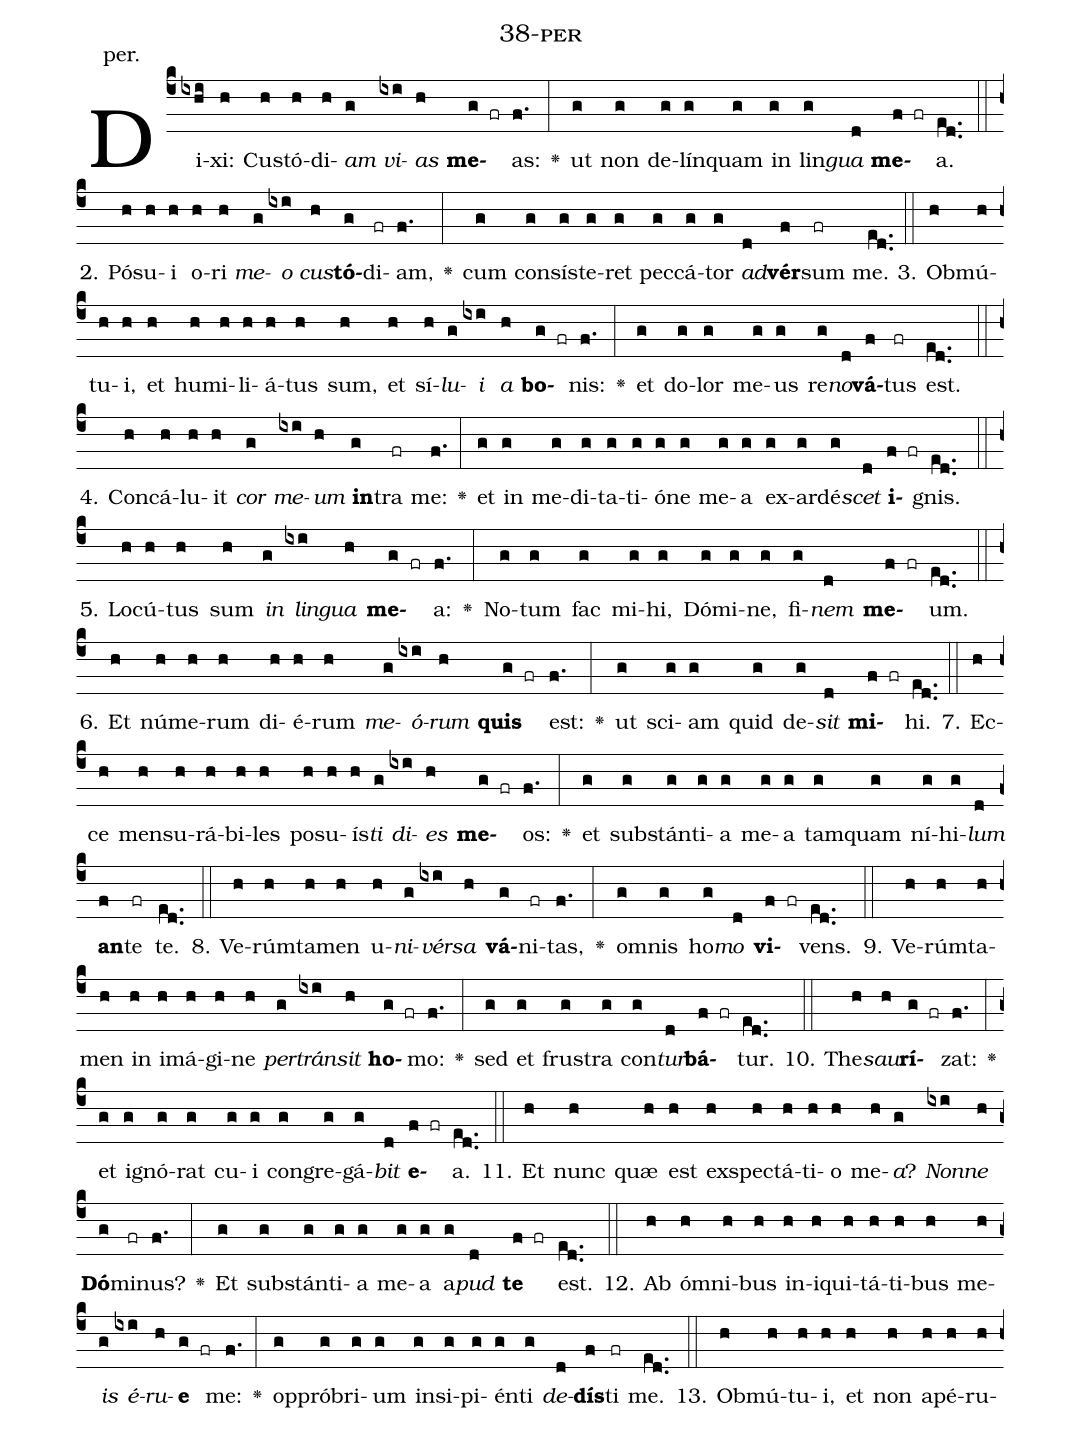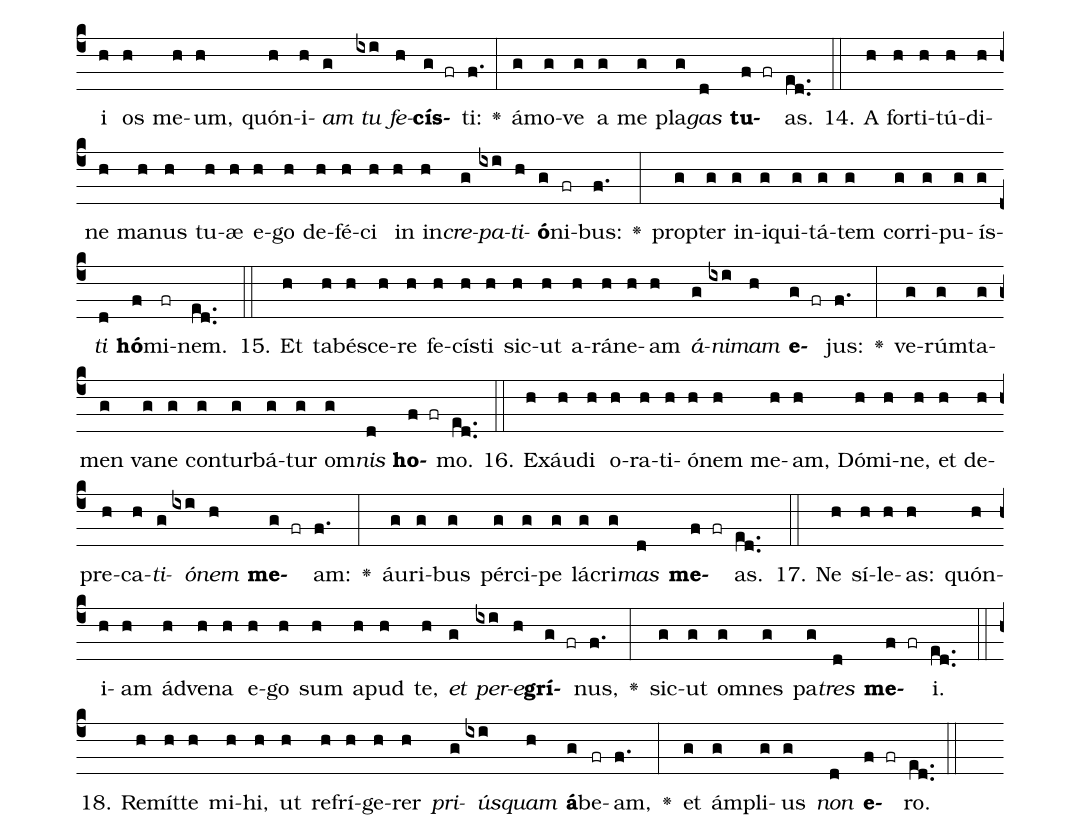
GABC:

name: 38-per;
annotation: per.;
%%
(c4)Di(ixhi)xi:(h) Cus(h)tó(h)di(h)<i>am</i>(g) <i>vi</i>(ixi)<i>as</i>(h) <b>me</b>(g fr)as:(f.) <v>\greheightstar</v>(:) ut(g) non(g) de(g)lín(g)quam(g) in(g) lin(g)<i>gua</i>(d) <b>me</b>(f fr)a.(ed..) (::)
2. Pó(h)su(h)i(h) o(h)ri(h) <i>me</i>(g)<i>o</i>(ixi) <i>cus</i>(h)<b>tó</b>(g)di(fr)am,(f.) <v>\greheightstar</v>(:) cum(g) con(g)sís(g)te(g)ret(g) pec(g)cá(g)tor(g) <i>ad</i>(d)<b>vér</b>(f)sum(fr) me.(ed..) (::)
3. Ob(h)mú(h)tu(h)i,(h) et(h) hu(h)mi(h)li(h)á(h)tus(h) sum,(h) et(h) sí(h)<i>lu</i>(g)<i>i</i>(ixi) <i>a</i>(h) <b>bo</b>(g fr)nis:(f.) <v>\greheightstar</v>(:) et(g) do(g)lor(g) me(g)us(g) re(g)<i>no</i>(d)<b>vá</b>(f)tus(fr) est.(ed..) (::)
4. Con(h)cá(h)lu(h)it(h) <i>cor</i>(g) <i>me</i>(ixi)<i>um</i>(h) <b>in</b>(g)tra(fr) me:(f.) <v>\greheightstar</v>(:) et(g) in(g) me(g)di(g)ta(g)ti(g)ó(g)ne(g) me(g)a(g) ex(g)ar(g)dé(g)<i>scet</i>(d) <b>i</b>(f fr)gnis.(ed..) (::)
5. Lo(h)cú(h)tus(h) sum(h) <i>in</i>(g) <i>lin</i>(ixi)<i>gua</i>(h) <b>me</b>(g fr)a:(f.) <v>\greheightstar</v>(:) No(g)tum(g) fac(g) mi(g)hi,(g) Dó(g)mi(g)ne,(g) fi(g)<i>nem</i>(d) <b>me</b>(f fr)um.(ed..) (::)
6. Et(h) nú(h)me(h)rum(h) di(h)é(h)rum(h) <i>me</i>(g)<i>ó</i>(ixi)<i>rum</i>(h) <b>quis</b>(g fr) est:(f.) <v>\greheightstar</v>(:) ut(g) sci(g)am(g) quid(g) de(g)<i>sit</i>(d) <b>mi</b>(f fr)hi.(ed..) (::)
7. Ec(h)ce(h) men(h)su(h)rá(h)bi(h)les(h) po(h)su(h)ís(h)<i>ti</i>(g) <i>di</i>(ixi)<i>es</i>(h) <b>me</b>(g fr)os:(f.) <v>\greheightstar</v>(:) et(g) sub(g)stán(g)ti(g)a(g) me(g)a(g) tam(g)quam(g) ní(g)hi(g)<i>lum</i>(d) <b>an</b>(f)te(fr) te.(ed..) (::)
8. Ve(h)rúm(h)ta(h)men(h) u(h)<i>ni</i>(g)<i>vér</i>(ixi)<i>sa</i>(h) <b>vá</b>(g)ni(fr)tas,(f.) <v>\greheightstar</v>(:) om(g)nis(g) ho(g)<i>mo</i>(d) <b>vi</b>(f fr)vens.(ed..) (::)
9. Ve(h)rúm(h)ta(h)men(h) in(h) i(h)má(h)gi(h)ne(h) <i>per</i>(g)<i>tráns</i>(ixi)<i>it</i>(h) <b>ho</b>(g fr)mo:(f.) <v>\greheightstar</v>(:) sed(g) et(g) frus(g)tra(g) con(g)<i>tur</i>(d)<b>bá</b>(f fr)tur.(ed..) (::)
10. The(h)<i>sau</i>(h)<b>rí</b>(g fr)zat:(f.) <v>\greheightstar</v>(:) et(g) i(g)gnó(g)rat(g) cu(g)i(g) con(g)gre(g)gá(g)<i>bit</i>(d) <b>e</b>(f fr)a.(ed..) (::)
11. Et(h) nunc(h) quæ(h) est(h) ex(h)spec(h)tá(h)ti(h)o(h) me(h)<i>a</i>?(g) <i>Non</i>(ixi)<i>ne</i>(h) <b>Dó</b>(g)mi(fr)nus?(f.) <v>\greheightstar</v>(:) Et(g) sub(g)stán(g)ti(g)a(g) me(g)a(g) a(g)<i>pud</i>(d) <b>te</b>(f fr) est.(ed..) (::)
12. Ab(h) óm(h)ni(h)bus(h) in(h)i(h)qui(h)tá(h)ti(h)bus(h) me(h)<i>is</i>(g) <i>é</i>(ixi)<i>ru</i>(h)<b>e</b>(g fr) me:(f.) <v>\greheightstar</v>(:) op(g)pró(g)bri(g)um(g) in(g)si(g)pi(g)én(g)ti(g) <i>de</i>(d)<b>dís</b>(f)ti(fr) me.(ed..) (::)
13. Ob(h)mú(h)tu(h)i,(h) et(h) non(h) a(h)pé(h)ru(h)i(h) os(h) me(h)um,(h) quón(h)i(h)<i>am</i>(g) <i>tu</i>(ixi) <i>fe</i>(h)<b>cís</b>(g fr)ti:(f.) <v>\greheightstar</v>(:) á(g)mo(g)ve(g) a(g) me(g) pla(g)<i>gas</i>(d) <b>tu</b>(f fr)as.(ed..) (::)
14. A(h) for(h)ti(h)tú(h)di(h)ne(h) ma(h)nus(h) tu(h)æ(h) e(h)go(h) de(h)fé(h)ci(h) in(h) in(h)<i>cre</i>(g)<i>pa</i>(ixi)<i>ti</i>(h)<b>ó</b>(g)ni(fr)bus:(f.) <v>\greheightstar</v>(:) prop(g)ter(g) in(g)i(g)qui(g)tá(g)tem(g) cor(g)ri(g)pu(g)ís(g)<i>ti</i>(d) <b>hó</b>(f)mi(fr)nem.(ed..) (::)
15. Et(h) ta(h)bé(h)sce(h)re(h) fe(h)cís(h)ti(h) sic(h)ut(h) a(h)rá(h)ne(h)am(h) <i>á</i>(g)<i>ni</i>(ixi)<i>mam</i>(h) <b>e</b>(g fr)jus:(f.) <v>\greheightstar</v>(:) ve(g)rúm(g)ta(g)men(g) va(g)ne(g) con(g)tur(g)bá(g)tur(g) om(g)<i>nis</i>(d) <b>ho</b>(f fr)mo.(ed..) (::)
16. Ex(h)áu(h)di(h) o(h)ra(h)ti(h)ó(h)nem(h) me(h)am,(h) Dó(h)mi(h)ne,(h) et(h) de(h)pre(h)ca(h)<i>ti</i>(g)<i>ó</i>(ixi)<i>nem</i>(h) <b>me</b>(g fr)am:(f.) <v>\greheightstar</v>(:) áu(g)ri(g)bus(g) pér(g)ci(g)pe(g) lá(g)cri(g)<i>mas</i>(d) <b>me</b>(f fr)as.(ed..) (::)
17. Ne(h) sí(h)le(h)as:(h) quón(h)i(h)am(h) ád(h)ve(h)na(h) e(h)go(h) sum(h) a(h)pud(h) te,(h) <i>et</i>(g) <i>per</i>(ixi)<i>e</i>(h)<b>grí</b>(g fr)nus,(f.) <v>\greheightstar</v>(:) sic(g)ut(g) om(g)nes(g) pa(g)<i>tres</i>(d) <b>me</b>(f fr)i.(ed..) (::)
18. Re(h)mít(h)te(h) mi(h)hi,(h) ut(h) re(h)frí(h)ge(h)rer(h) <i>pri</i>(g)<i>ús</i>(ixi)<i>quam</i>(h) <b>á</b>(g)be(fr)am,(f.) <v>\greheightstar</v>(:) et(g) ám(g)pli(g)us(g) <i>non</i>(d) <b>e</b>(f fr)ro.(ed..) (::)
